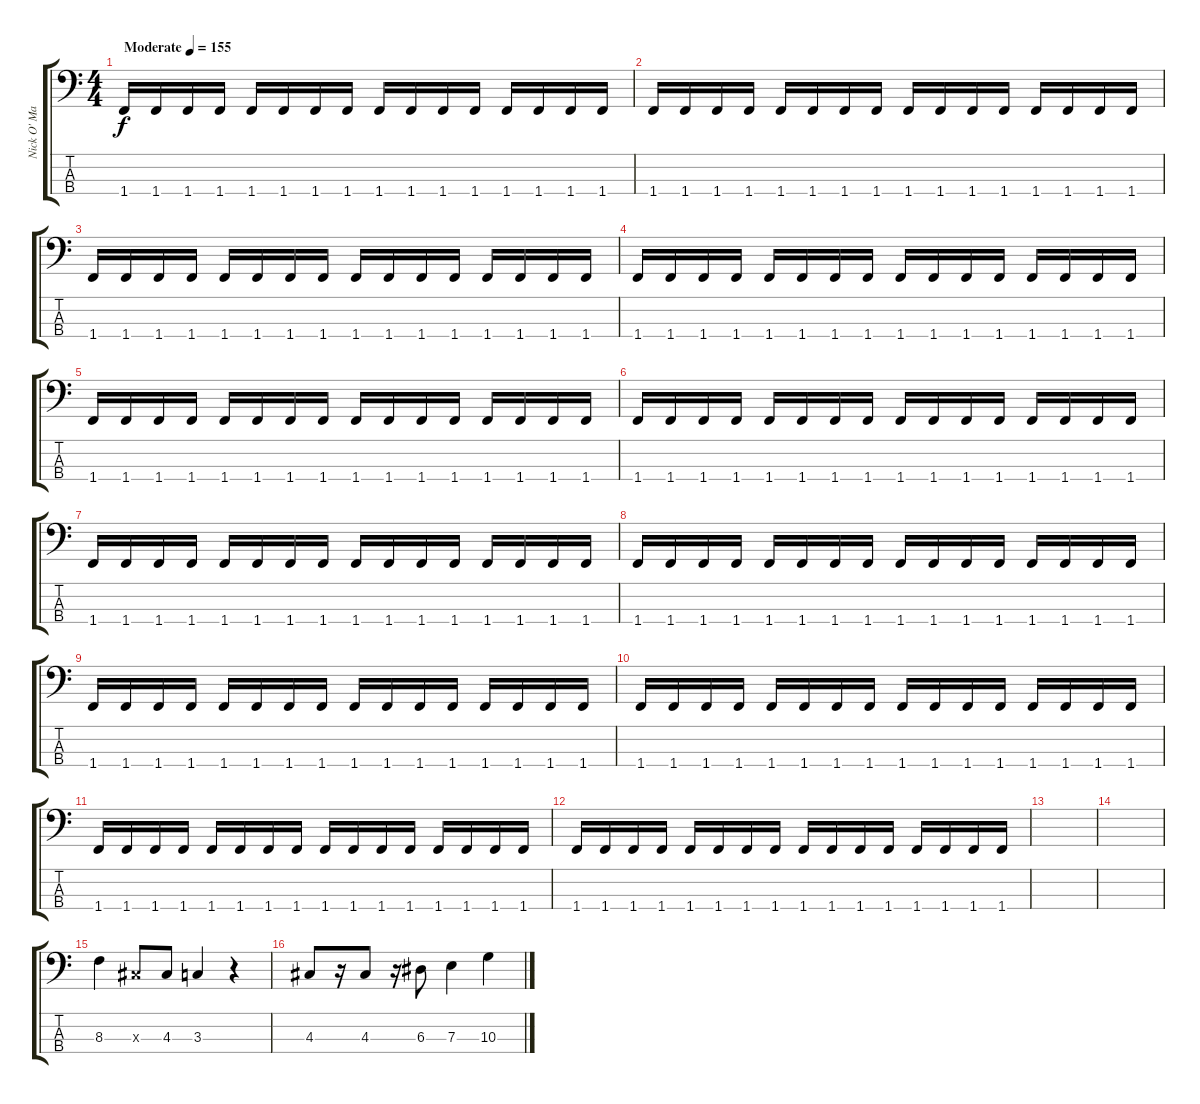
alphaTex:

\track ("Nick O' Maily" "Nick O' Ma") {instrument electricbasspick}
\staff {score tabs}
\tuning (G2 D2 A1 E1) {hide}
\ts (4 4)
\tempo (155 "Moderate")
\clef f4
\ks c
1.4.16{dy f instrument electricbasspick} 1.4.16 1.4.16 1.4.16 1.4.16 1.4.16 1.4.16 1.4.16 1.4.16 1.4.16 1.4.16 1.4.16 1.4.16 1.4.16 1.4.16 1.4.16 |
1.4.16 1.4.16 1.4.16 1.4.16 1.4.16 1.4.16 1.4.16 1.4.16 1.4.16 1.4.16 1.4.16 1.4.16 1.4.16 1.4.16 1.4.16 1.4.16 |
1.4.16 1.4.16 1.4.16 1.4.16 1.4.16 1.4.16 1.4.16 1.4.16 1.4.16 1.4.16 1.4.16 1.4.16 1.4.16 1.4.16 1.4.16 1.4.16 |
1.4.16 1.4.16 1.4.16 1.4.16 1.4.16 1.4.16 1.4.16 1.4.16 1.4.16 1.4.16 1.4.16 1.4.16 1.4.16 1.4.16 1.4.16 1.4.16 |
1.4.16 1.4.16 1.4.16 1.4.16 1.4.16 1.4.16 1.4.16 1.4.16 1.4.16 1.4.16 1.4.16 1.4.16 1.4.16 1.4.16 1.4.16 1.4.16 |
1.4.16 1.4.16 1.4.16 1.4.16 1.4.16 1.4.16 1.4.16 1.4.16 1.4.16 1.4.16 1.4.16 1.4.16 1.4.16 1.4.16 1.4.16 1.4.16 |
1.4.16 1.4.16 1.4.16 1.4.16 1.4.16 1.4.16 1.4.16 1.4.16 1.4.16 1.4.16 1.4.16 1.4.16 1.4.16 1.4.16 1.4.16 1.4.16 |
1.4.16 1.4.16 1.4.16 1.4.16 1.4.16 1.4.16 1.4.16 1.4.16 1.4.16 1.4.16 1.4.16 1.4.16 1.4.16 1.4.16 1.4.16 1.4.16 |
1.4.16 1.4.16 1.4.16 1.4.16 1.4.16 1.4.16 1.4.16 1.4.16 1.4.16 1.4.16 1.4.16 1.4.16 1.4.16 1.4.16 1.4.16 1.4.16 |
1.4.16 1.4.16 1.4.16 1.4.16 1.4.16 1.4.16 1.4.16 1.4.16 1.4.16 1.4.16 1.4.16 1.4.16 1.4.16 1.4.16 1.4.16 1.4.16 |
1.4.16 1.4.16 1.4.16 1.4.16 1.4.16 1.4.16 1.4.16 1.4.16 1.4.16 1.4.16 1.4.16 1.4.16 1.4.16 1.4.16 1.4.16 1.4.16 |
1.4.16 1.4.16 1.4.16 1.4.16 1.4.16 1.4.16 1.4.16 1.4.16 1.4.16 1.4.16 1.4.16 1.4.16 1.4.16 1.4.16 1.4.16 1.4.16 |
|
|
8.3.4 4.3{x}.8 4.3.8 3.3.4 r.4 |
4.3.8 r.16 4.3.8 r.16 6.3.8 7.3.4 10.3.4
